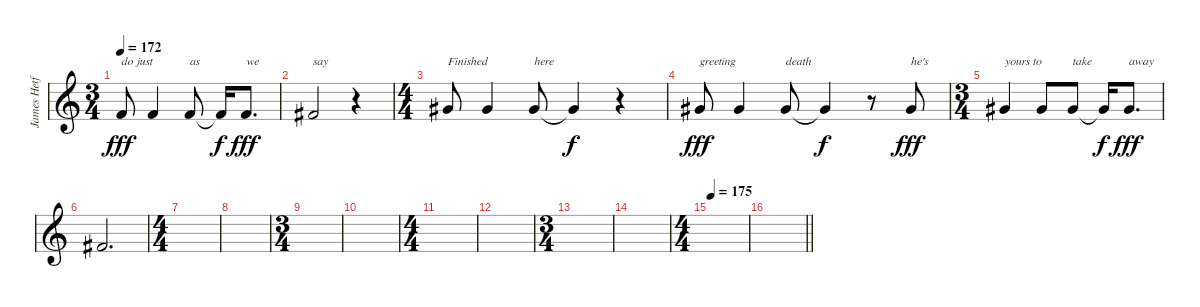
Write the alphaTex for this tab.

\track ("James Hetfield (Vocal)" "James Hetf") {instrument lead6voice}
\staff {score}
\tuning (E4 B3 G3 D3 A2 E2) {hide}
\ts (3 4)
\tempo 172
\clef g2
\ks c
6.2.8{txt "do just" dy fff} 6.2.4 6.2.8{txt "as"} 6.2{t}.16{dy f} 6.2.8{d txt "we" dy fff} |
7.2.2{txt "say"} r.4 |
\ts (4 4)
4.1.8{txt "Finished"} 4.1.4 4.1.8{txt "here"} 4.1{t}.4{dy f} r.4 |
4.1.8{txt "greeting" dy fff} 4.1.4 4.1.8{txt "death"} 4.1{t}.4{dy f} r.8 4.1.8{txt "he's" dy fff} |
\ts (3 4)
4.1.4{txt "yours to"} 4.1.8 4.1.8{txt "take"} 4.1{t}.16{dy f} 4.1.8{d txt "away" dy fff} |
2.1.2{d} |
\ts (4 4)
|
|
\ts (3 4)
|
|
\ts (4 4)
|
|
\ts (3 4)
|
|
\ts (4 4)
\tempo 175
|
\barLineRight lightlight
